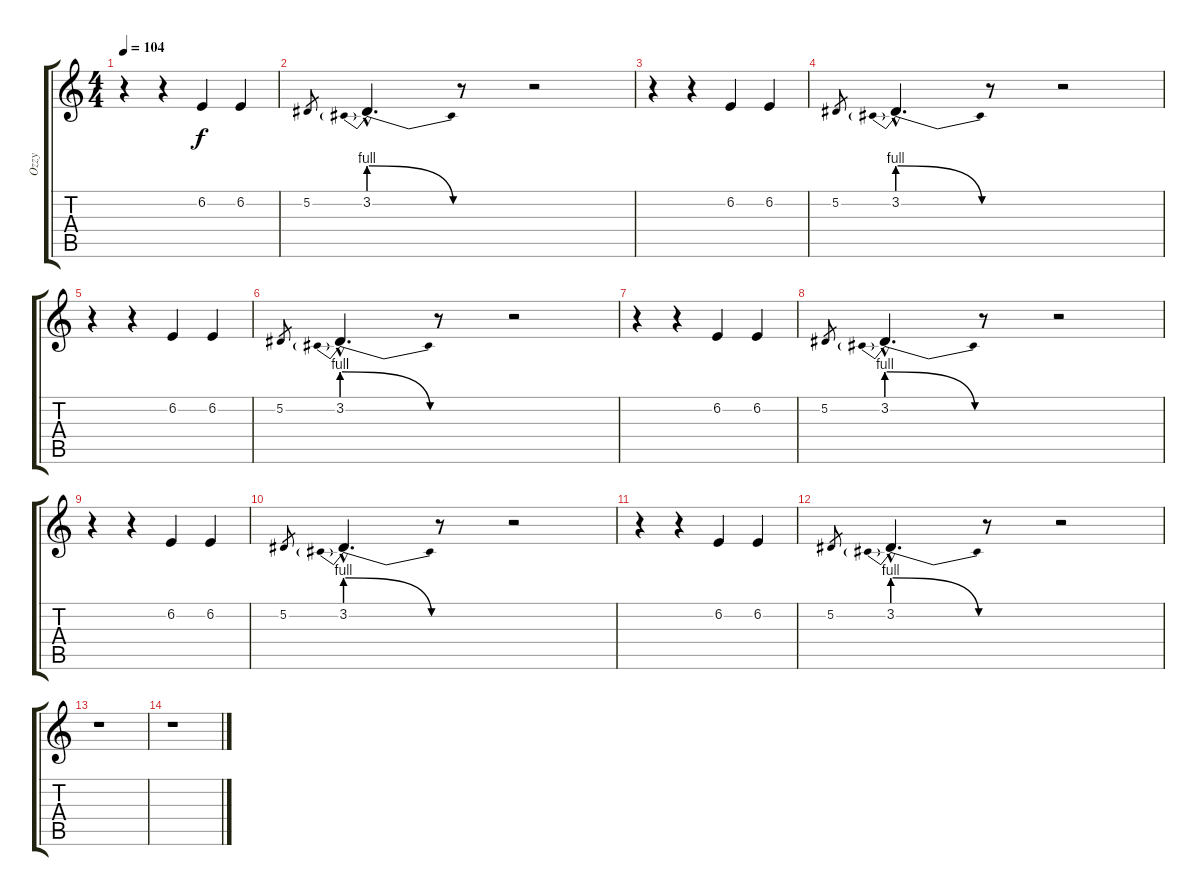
\track ("Ozzy" "Ozzy") {instrument lead6voice}
\staff {score tabs}
\tuning (Eb4 Bb3 Gb3 Db3 Ab2 Eb2) {hide}
\ts (4 4)
\tempo 104
\clef g2
\ks c
r.4{dy f} r.4 6.2.4 6.2.4 |
5.2.8{gr} 3.2{be (prebendrelease 0 4 60 0) hac}.4{d} r.8 r.2 |
r.4 r.4 6.2.4 6.2.4 |
5.2.8{gr} 3.2{be (prebendrelease 0 4 60 0) hac}.4{d} r.8 r.2 |
r.4 r.4 6.2.4 6.2.4 |
5.2.8{gr} 3.2{be (prebendrelease 0 4 60 0) hac}.4{d} r.8 r.2 |
r.4 r.4 6.2.4 6.2.4 |
5.2.8{gr} 3.2{be (prebendrelease 0 4 60 0) hac}.4{d} r.8 r.2 |
r.4 r.4 6.2.4 6.2.4 |
5.2.8{gr} 3.2{be (prebendrelease 0 4 60 0) hac}.4{d} r.8 r.2 |
r.4 r.4 6.2.4 6.2.4 |
5.2.8{gr} 3.2{be (prebendrelease 0 4 60 0) hac}.4{d} r.8 r.2 |
r.1 |
r.1
